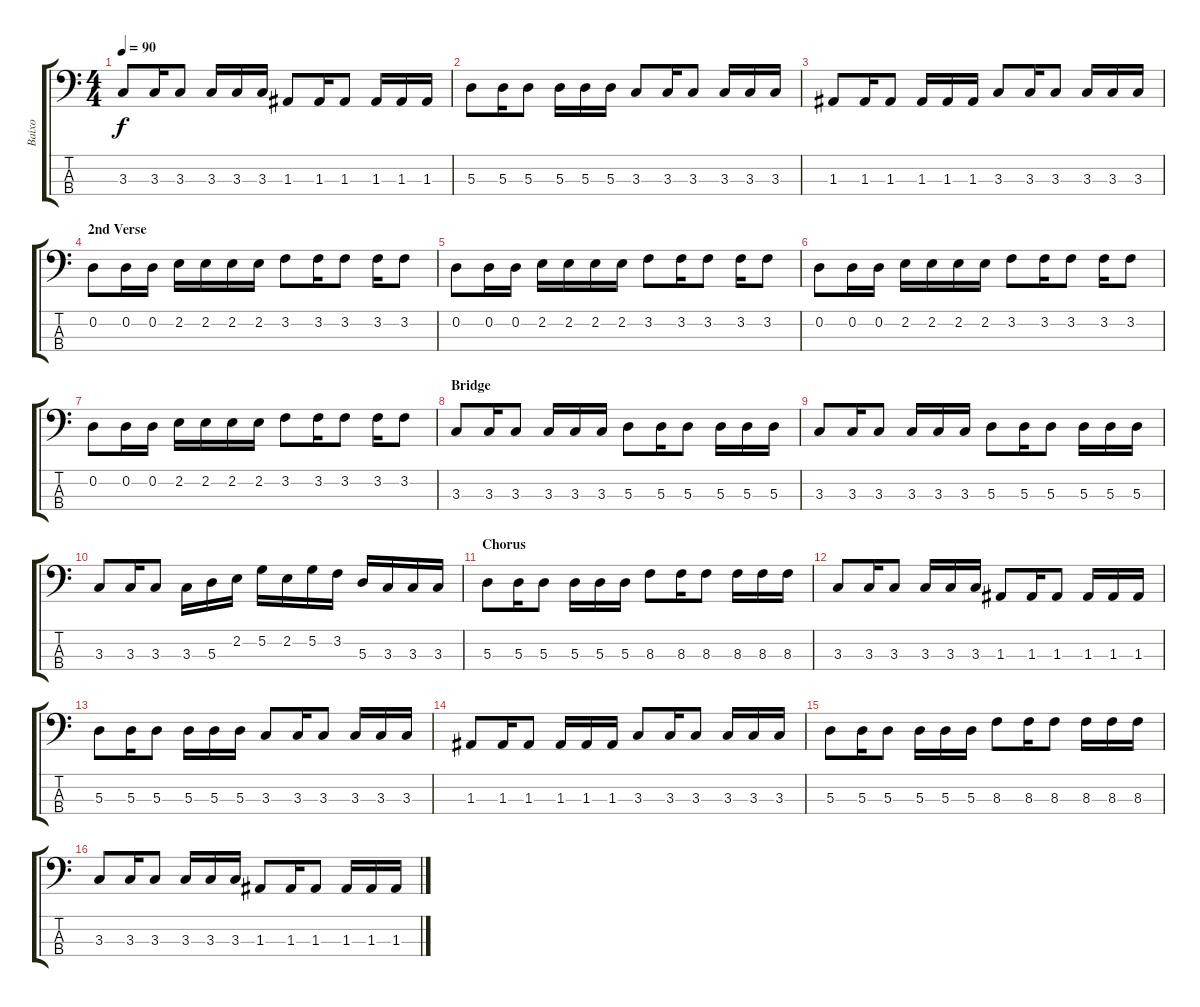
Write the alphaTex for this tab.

\track ("Baixo" "Baixo") {instrument electricbassfinger}
\staff {score tabs}
\tuning (G2 D2 A1 E1) {hide}
\ts (4 4)
\tempo 90
\clef f4
\ks c
3.3.8{dy f} 3.3.16 3.3.8 3.3.16 3.3.16 3.3.16 1.3.8 1.3.16 1.3.8 1.3.16 1.3.16 1.3.16 |
5.3.8 5.3.16 5.3.8 5.3.16 5.3.16 5.3.16 3.3.8 3.3.16 3.3.8 3.3.16 3.3.16 3.3.16 |
1.3.8 1.3.16 1.3.8 1.3.16 1.3.16 1.3.16 3.3.8 3.3.16 3.3.8 3.3.16 3.3.16 3.3.16 |
\section ("" "2nd Verse")
0.2.8 0.2.16 0.2.16 2.2.16 2.2.16 2.2.16 2.2.16 3.2.8 3.2.16 3.2.8 3.2.16 3.2.8 |
0.2.8 0.2.16 0.2.16 2.2.16 2.2.16 2.2.16 2.2.16 3.2.8 3.2.16 3.2.8 3.2.16 3.2.8 |
0.2.8 0.2.16 0.2.16 2.2.16 2.2.16 2.2.16 2.2.16 3.2.8 3.2.16 3.2.8 3.2.16 3.2.8 |
0.2.8 0.2.16 0.2.16 2.2.16 2.2.16 2.2.16 2.2.16 3.2.8 3.2.16 3.2.8 3.2.16 3.2.8 |
\section ("" "Bridge")
3.3.8 3.3.16 3.3.8 3.3.16 3.3.16 3.3.16 5.3.8 5.3.16 5.3.8 5.3.16 5.3.16 5.3.16 |
3.3.8 3.3.16 3.3.8 3.3.16 3.3.16 3.3.16 5.3.8 5.3.16 5.3.8 5.3.16 5.3.16 5.3.16 |
3.3.8 3.3.16 3.3.8 3.3.16 5.3.16 2.2.16 5.2.16 2.2.16 5.2.16 3.2.16 5.3.16 3.3.16 3.3.16 3.3.16 |
\section ("" "Chorus")
5.3.8 5.3.16 5.3.8 5.3.16 5.3.16 5.3.16 8.3.8 8.3.16 8.3.8 8.3.16 8.3.16 8.3.16 |
3.3.8 3.3.16 3.3.8 3.3.16 3.3.16 3.3.16 1.3.8 1.3.16 1.3.8 1.3.16 1.3.16 1.3.16 |
5.3.8 5.3.16 5.3.8 5.3.16 5.3.16 5.3.16 3.3.8 3.3.16 3.3.8 3.3.16 3.3.16 3.3.16 |
1.3.8 1.3.16 1.3.8 1.3.16 1.3.16 1.3.16 3.3.8 3.3.16 3.3.8 3.3.16 3.3.16 3.3.16 |
5.3.8 5.3.16 5.3.8 5.3.16 5.3.16 5.3.16 8.3.8 8.3.16 8.3.8 8.3.16 8.3.16 8.3.16 |
3.3.8 3.3.16 3.3.8 3.3.16 3.3.16 3.3.16 1.3.8 1.3.16 1.3.8 1.3.16 1.3.16 1.3.16
